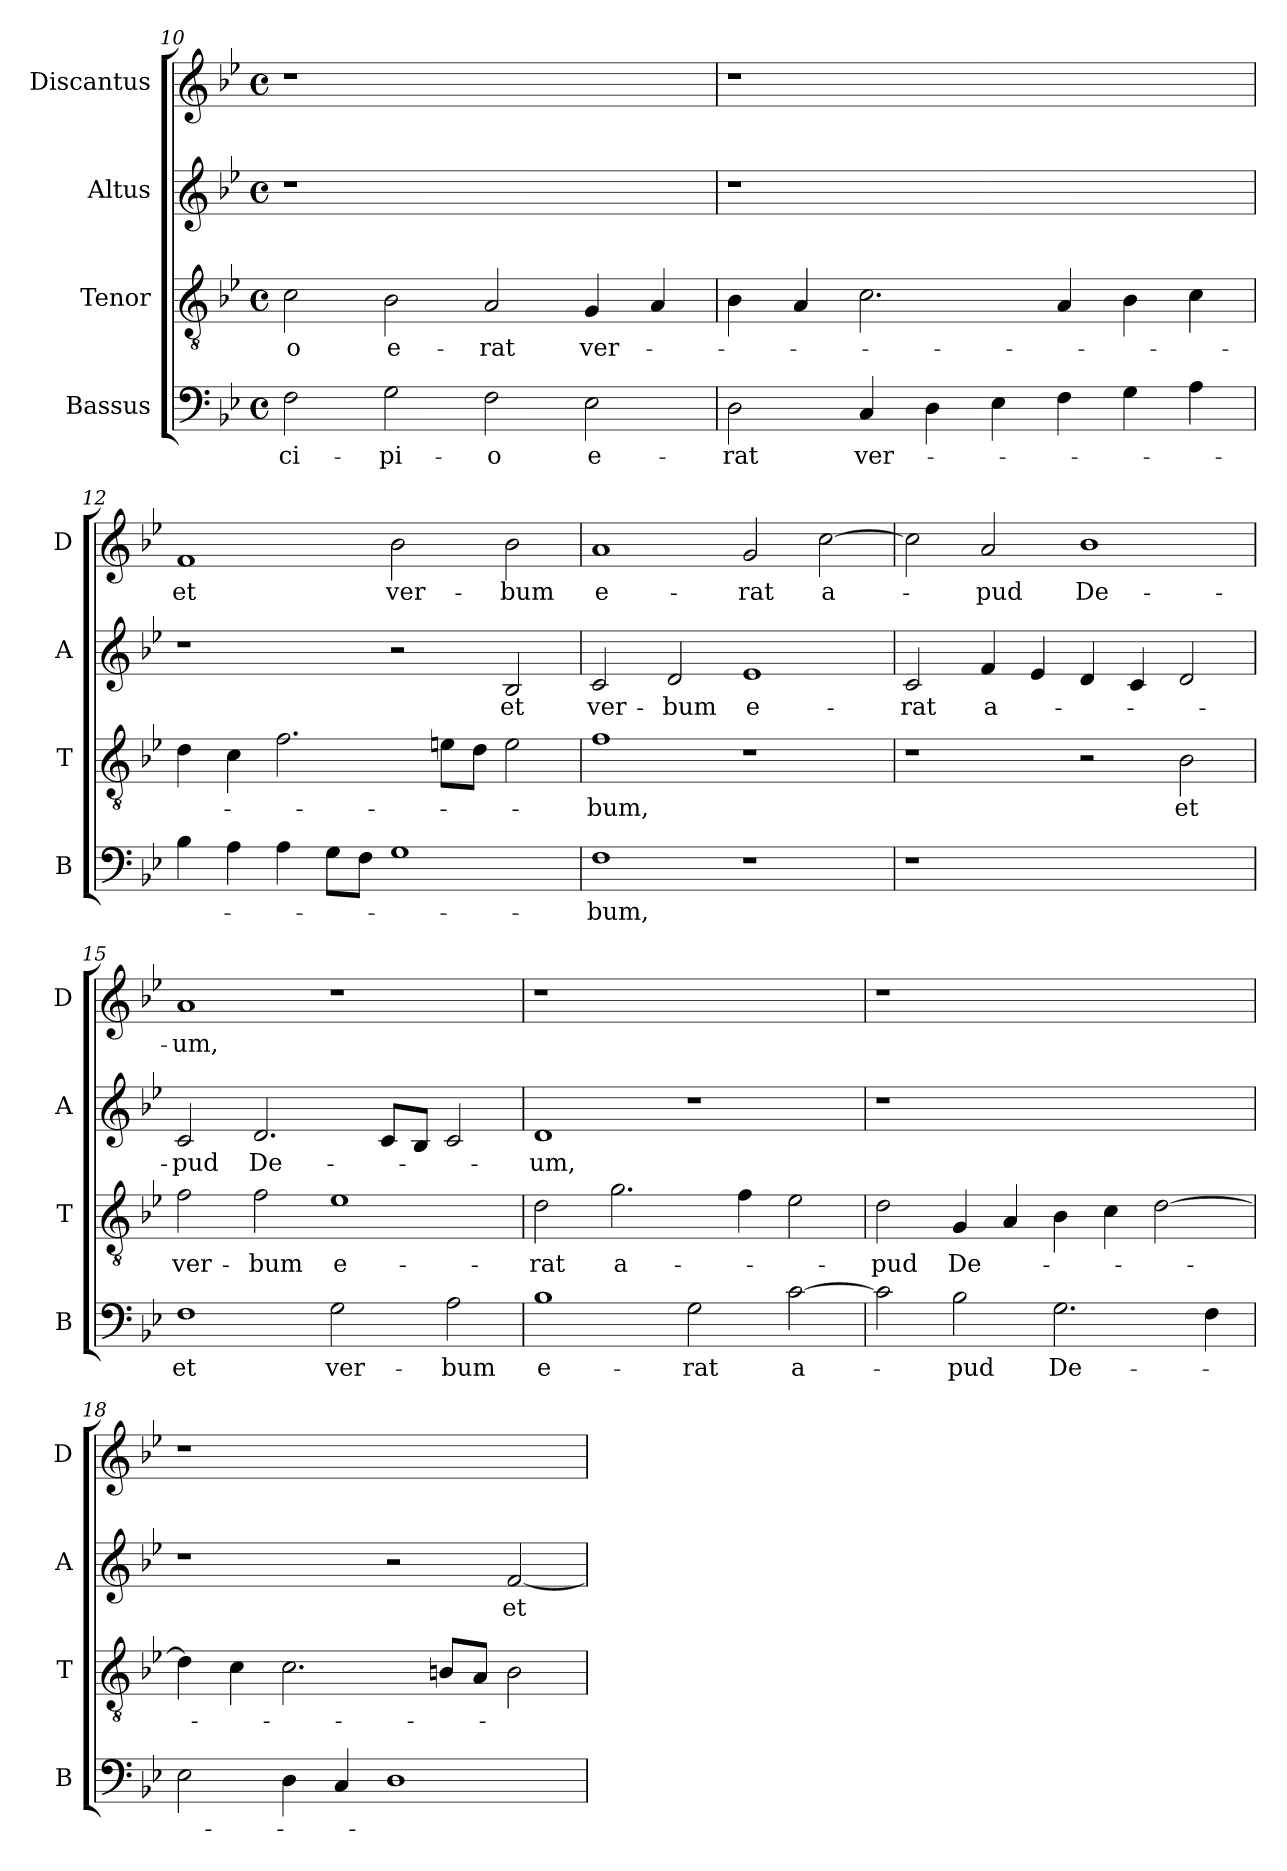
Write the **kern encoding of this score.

**kern	**text	**kern	**text	**kern	**text	**kern	**text
*part4	*part4	*part3	*part3	*part2	*part2	*part1	*part1
*staff4	*staff4	*staff3	*staff3	*staff2	*staff2	*staff1	*staff1
*I"Bassus	*	*I"Tenor	*	*I"Altus	*	*I"Discantus	*
*I'B	*	*I'T	*	*I'A	*	*I'D	*
*clefF4	*	*clefGv2	*	*clefG2	*	*clefG2	*
*k[b-e-]	*	*k[b-e-]	*	*k[b-e-]	*	*k[b-e-]	*
*B-:	*	*B-:	*	*B-:	*	*B-:	*
*M4/4	*	*M4/4	*	*M4/4	*	*M4/4	*
*met(c)	*	*met(c)	*	*met(c)	*	*met(c)	*
=10	=10	=10	=10	=10	=10	=10	=10
!	!LO:LY:b	!	!LO:LY:b	!	!	!	!
2F\	-ci-	2c\	-o	1r	.	1r	.
!	!LO:LY:b	!	!LO:LY:b	!	!	!	!
2G\	-pi-	2B-\	e-	.	.	.	.
!	!LO:LY:b	!	!LO:LY:b	!	!	!	!
2F\	-o	2A/	-rat	1ryy	.	1ryy	.
!	!LO:LY:b	!	!LO:LY:b	!	!	!	!
2E-\	e-	4G/	ver-	.	.	.	.
.	.	4A/	.	.	.	.	.
=11	=11	=11	=11	=11	=11	=11	=11
!	!LO:LY:b	!	!	!	!	!	!
2D\	-rat	4B-\	.	1r	.	1r	.
.	.	4A/	.	.	.	.	.
!	!LO:LY:b	!	!	!	!	!	!
4C/	ver-	2.c\	.	.	.	.	.
4D\	.	.	.	.	.	.	.
4E-\	.	.	.	1ryy	.	1ryy	.
4F\	.	4A/	.	.	.	.	.
4G\	.	4B-\	.	.	.	.	.
4A\	.	4c\	.	.	.	.	.
=12	=12	=12	=12	=12	=12	=12	=12
!	!	!	!	!	!	!	!LO:LY:b
4B-\	.	4d\	.	1r	.	1f	et
4A\	.	4c\	.	.	.	.	.
4A\	.	2.f\	.	.	.	.	.
8G\L	.	.	.	.	.	.	.
8F\J	.	.	.	.	.	.	.
!	!	!	!	!	!	!	!LO:LY:b
1G	.	.	.	2r	.	2b-\	ver-
.	.	8en\L	.	.	.	.	.
.	.	8d\J	.	.	.	.	.
!	!	!	!	!	!LO:LY:b	!	!LO:LY:b
.	.	2e\	.	2B-/	et	2b-\	-bum
!!LO:PB:g=z
=13	=13	=13	=13	=13	=13	=13	=13
!	!LO:LY:b	!	!LO:LY:b	!	!LO:LY:b	!	!LO:LY:b
1F	-bum,	1f	-bum,	2c/	ver-	1a	e-
!	!	!	!	!	!LO:LY:b	!	!
.	.	.	.	2d/	-bum	.	.
!	!	!	!	!	!LO:LY:b	!	!LO:LY:b
1r	.	1r	.	1e-	e-	2g/	-rat
!	!	!	!	!	!	!	!LO:LY:b
.	.	.	.	.	.	[2cc\	a-
=14	=14	=14	=14	=14	=14	=14	=14
!	!	!	!	!	!LO:LY:b	!	!
1r	.	1r	.	2c/	-rat	2cc\]	.
!	!	!	!	!	!LO:LY:b	!	!LO:LY:b
.	.	.	.	4f/	a-	2a/	-pud
.	.	.	.	4e-/	.	.	.
!	!	!	!	!	!	!	!LO:LY:b
1ryy	.	2r	.	4d/	.	1b-	De-
.	.	.	.	4c/	.	.	.
!	!	!	!LO:LY:b	!	!	!	!
.	.	2B-\	et	2d/	.	.	.
=15	=15	=15	=15	=15	=15	=15	=15
!	!LO:LY:b	!	!LO:LY:b	!	!LO:LY:b	!	!LO:LY:b
1F	et	2f\	ver-	2c/	-pud	1a	-um,
!	!	!	!LO:LY:b	!	!LO:LY:b	!	!
.	.	2f\	-bum	2.d/	De-	.	.
!	!LO:LY:b	!	!LO:LY:b	!	!	!	!
2G\	ver-	1e-	e-	.	.	1r	.
.	.	.	.	8c/L	.	.	.
.	.	.	.	8B-/J	.	.	.
!	!LO:LY:b	!	!	!	!	!	!
2A\	-bum	.	.	2c/	.	.	.
=16	=16	=16	=16	=16	=16	=16	=16
!	!LO:LY:b	!	!LO:LY:b	!	!LO:LY:b	!	!
1B-	e-	2d\	-rat	1d	-um,	1r	.
!	!	!	!LO:LY:b	!	!	!	!
.	.	2.g\	a-	.	.	.	.
!	!LO:LY:b	!	!	!	!	!	!
2G\	-rat	.	.	1r	.	1ryy	.
.	.	4f\	.	.	.	.	.
!	!LO:LY:b	!	!	!	!	!	!
[2c\	a-	2e-\	.	.	.	.	.
=17	=17	=17	=17	=17	=17	=17	=17
!	!	!	!LO:LY:b	!	!	!	!
2c\]	.	2d\	-pud	1r	.	1r	.
!	!LO:LY:b	!	!LO:LY:b	!	!	!	!
2B-\	-pud	4G/	De-	.	.	.	.
.	.	4A/	.	.	.	.	.
!	!LO:LY:b	!	!	!	!	!	!
2.G\	De-	4B-\	.	1ryy	.	1ryy	.
.	.	4c\	.	.	.	.	.
.	.	[2d\	.	.	.	.	.
4F\	.	.	.	.	.	.	.
!!LO:LB:g=z
=18	=18	=18	=18	=18	=18	=18	=18
2E-\	.	4d\]	.	1r	.	1r	.
.	.	4c\	.	.	.	.	.
4D\	.	2.c\	.	.	.	.	.
4C/	.	.	.	.	.	.	.
1D	.	.	.	2r	.	1ryy	.
.	.	8Bn/L	.	.	.	.	.
.	.	8A/J	.	.	.	.	.
!	!	!	!	!	!LO:LY:b	!	!
.	.	2B\	.	[2f/	et	.	.
=	=	=	=	=	=	=	=
*-	*-	*-	*-	*-	*-	*-	*-
